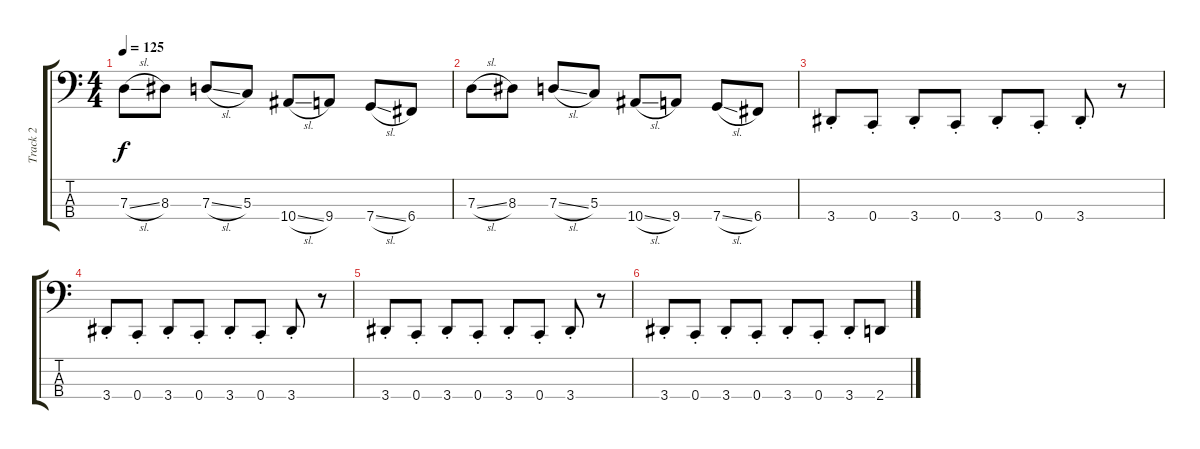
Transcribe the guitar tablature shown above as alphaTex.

\track ("Track 2" "Track 2") {instrument electricbassfinger}
\staff {score tabs}
\tuning (F2 C2 G1 C1) {hide}
\ts (4 4)
\tempo 125
\clef f4
\ks c
7.3{sl}.8{dy f} 8.3.8 7.3{sl}.8 5.3.8 10.4{sl}.8 9.4.8 7.4{sl}.8 6.4.8 |
7.3{sl}.8 8.3.8 7.3{sl}.8 5.3.8 10.4{sl}.8 9.4.8 7.4{sl}.8 6.4.8 |
3.4{st}.8 0.4{st}.8 3.4{st}.8 0.4{st}.8 3.4{st}.8 0.4{st}.8 3.4{st}.8 r.8 |
3.4{st}.8 0.4{st}.8 3.4{st}.8 0.4{st}.8 3.4{st}.8 0.4{st}.8 3.4{st}.8 r.8 |
3.4{st}.8 0.4{st}.8 3.4{st}.8 0.4{st}.8 3.4{st}.8 0.4{st}.8 3.4{st}.8 r.8 |
3.4{st}.8 0.4{st}.8 3.4{st}.8 0.4{st}.8 3.4{st}.8 0.4{st}.8 3.4{st}.8 2.4.8
